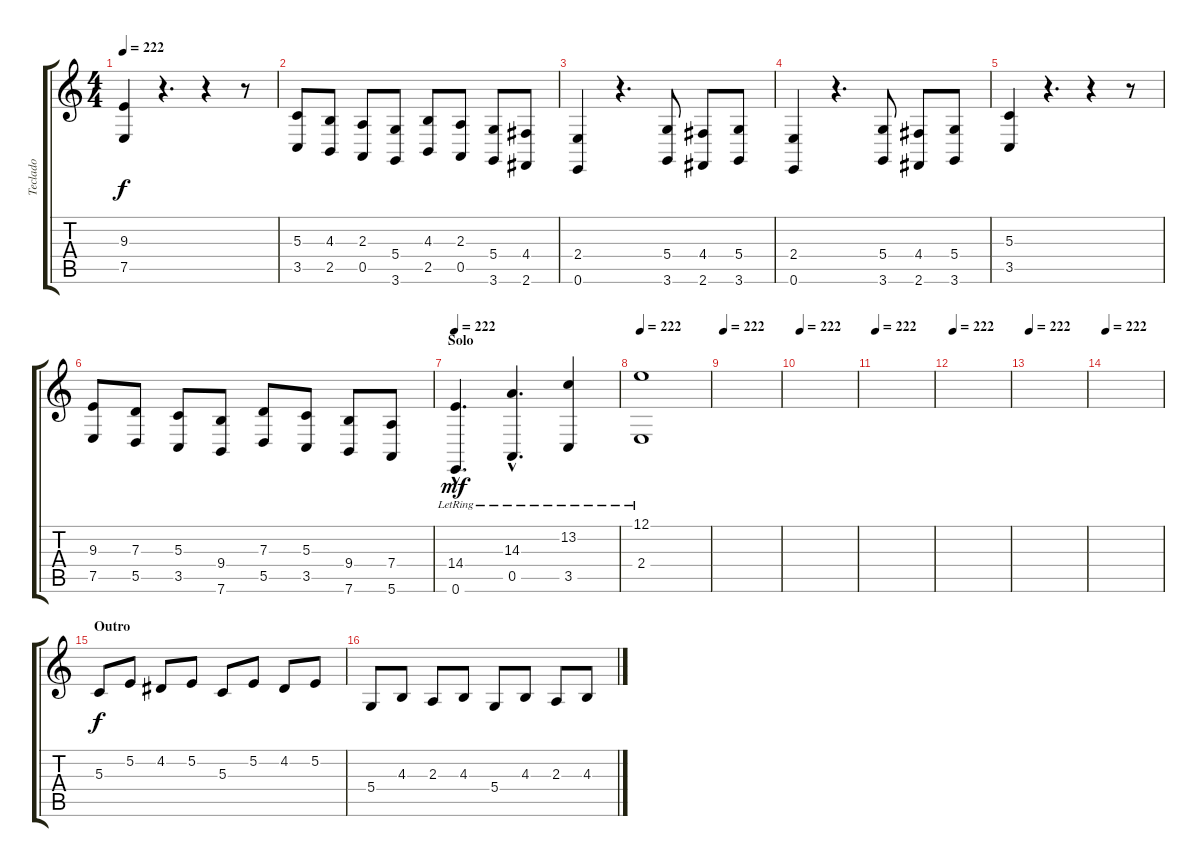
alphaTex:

\track ("Teclado" "Teclado") {instrument harpsichord}
\staff {score tabs}
\tuning (E4 B3 G3 D3 A2 E2) {hide}
\ts (4 4)
\tempo 222
\clef g2
\ks c
(9.3 7.5).4{dy f} r.4{d} r.4 r.8 |
(5.3 3.5).8 (4.3 2.5).8 (2.3 0.5).8 (5.4 3.6).8 (4.3 2.5).8 (2.3 0.5).8 (5.4 3.6).8 (4.4 2.6).8 |
(2.4 0.6).4 r.4{d} (5.4 3.6).8 (4.4 2.6).8 (5.4 3.6).8 |
(2.4 0.6).4 r.4{d} (5.4 3.6).8 (4.4 2.6).8 (5.4 3.6).8 |
(5.3 3.5).4 r.4{d} r.4 r.8 |
(9.3 7.5).8 (7.3 5.5).8 (5.3 3.5).8 (9.4 7.6).8 (7.3 5.5).8 (5.3 3.5).8 (9.4 7.6).8 (7.4 5.6).8 |
\section ("" "Solo")
\tempo 222
(14.4{hac lr} 0.6{hac lr}).4{d dy mf} (14.3{hac lr} 0.5{hac lr}).4{d} (13.2{lr} 3.5{lr}).4 |
\tempo 222
(12.1{lr} 2.4{lr}).1 |
\tempo 222
|
\tempo 222
|
\tempo 222
|
\tempo 222
|
\tempo 222
|
\tempo 222
|
\section ("" "Outro")
5.3.8{dy f} 5.2.8 4.2.8 5.2.8 5.3.8 5.2.8 4.2.8 5.2.8 |
5.4.8 4.3.8 2.3.8 4.3.8 5.4.8 4.3.8 2.3.8 4.3.8
